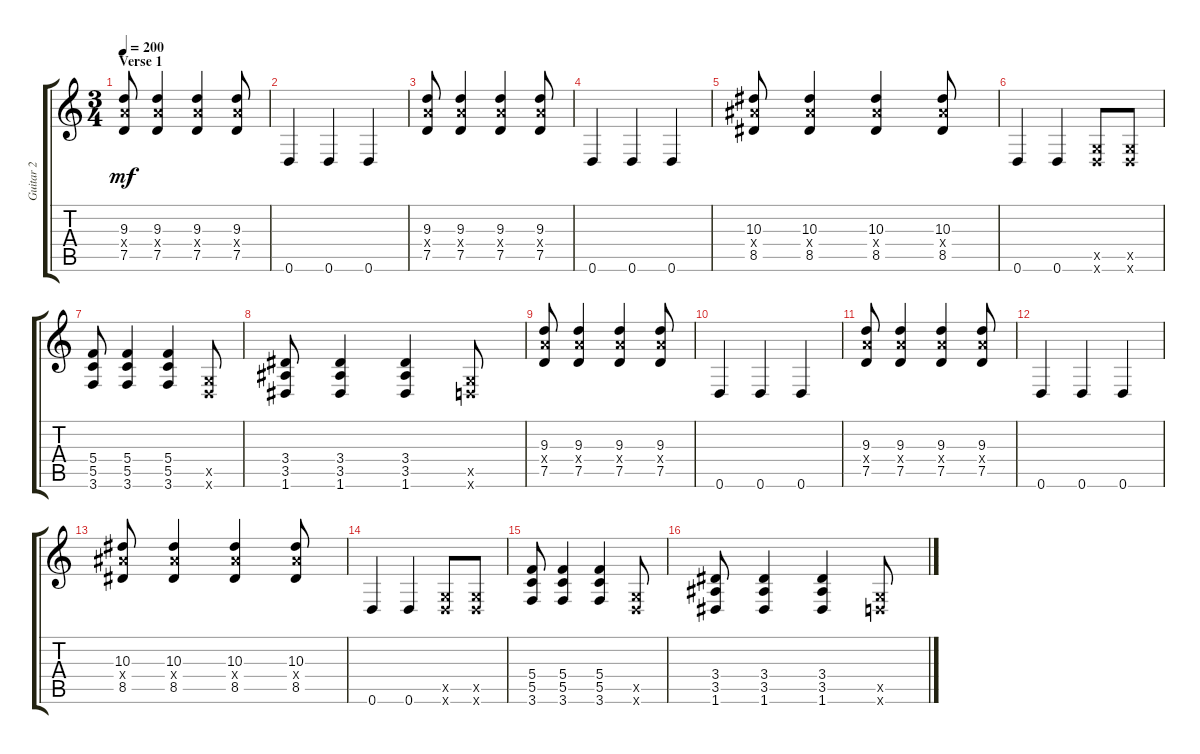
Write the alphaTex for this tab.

\track ("Guitar 2" "Guitar 2") {instrument distortionguitar}
\staff {score tabs}
\tuning (D4 A3 F3 C3 G2 D2) {hide}
\ts (3 4)
\section ("" "Verse 1")
\tempo 200
\clef g2
\ks c
(9.3 9.4{x} 7.5).8{dy mf instrument distortionguitar} (9.3 9.4{x} 7.5).4 (9.3 9.4{x} 7.5).4 (9.3 9.4{x} 7.5).8 |
0.6.4 0.6.4 0.6.4 |
(9.3 9.4{x} 7.5).8 (9.3 9.4{x} 7.5).4 (9.3 9.4{x} 7.5).4 (9.3 9.4{x} 7.5).8 |
0.6.4 0.6.4 0.6.4 |
(10.3 10.4{x} 8.5).8 (10.3 10.4{x} 8.5).4 (10.3 10.4{x} 8.5).4 (10.3 10.4{x} 8.5).8 |
0.6.4 0.6.4 (0.5{x} 0.6{x}).8 (0.5{x} 0.6{x}).8 |
(5.4 5.5 3.6).8 (5.4 5.5 3.6).4 (5.4 5.5 3.6).4 (0.5{x} 0.6{x}).8 |
(3.4 3.5 1.6).8 (3.4 3.5 1.6).4 (3.4 3.5 1.6).4 (0.5{x} 0.6{x}).8 |
(9.3 9.4{x} 7.5).8 (9.3 9.4{x} 7.5).4 (9.3 9.4{x} 7.5).4 (9.3 9.4{x} 7.5).8 |
0.6.4 0.6.4 0.6.4 |
(9.3 9.4{x} 7.5).8 (9.3 9.4{x} 7.5).4 (9.3 9.4{x} 7.5).4 (9.3 9.4{x} 7.5).8 |
0.6.4 0.6.4 0.6.4 |
(10.3 10.4{x} 8.5).8 (10.3 10.4{x} 8.5).4 (10.3 10.4{x} 8.5).4 (10.3 10.4{x} 8.5).8 |
0.6.4 0.6.4 (0.5{x} 0.6{x}).8 (0.5{x} 0.6{x}).8 |
(5.4 5.5 3.6).8 (5.4 5.5 3.6).4 (5.4 5.5 3.6).4 (0.5{x} 0.6{x}).8 |
(3.4 3.5 1.6).8 (3.4 3.5 1.6).4 (3.4 3.5 1.6).4 (0.5{x} 0.6{x}).8
